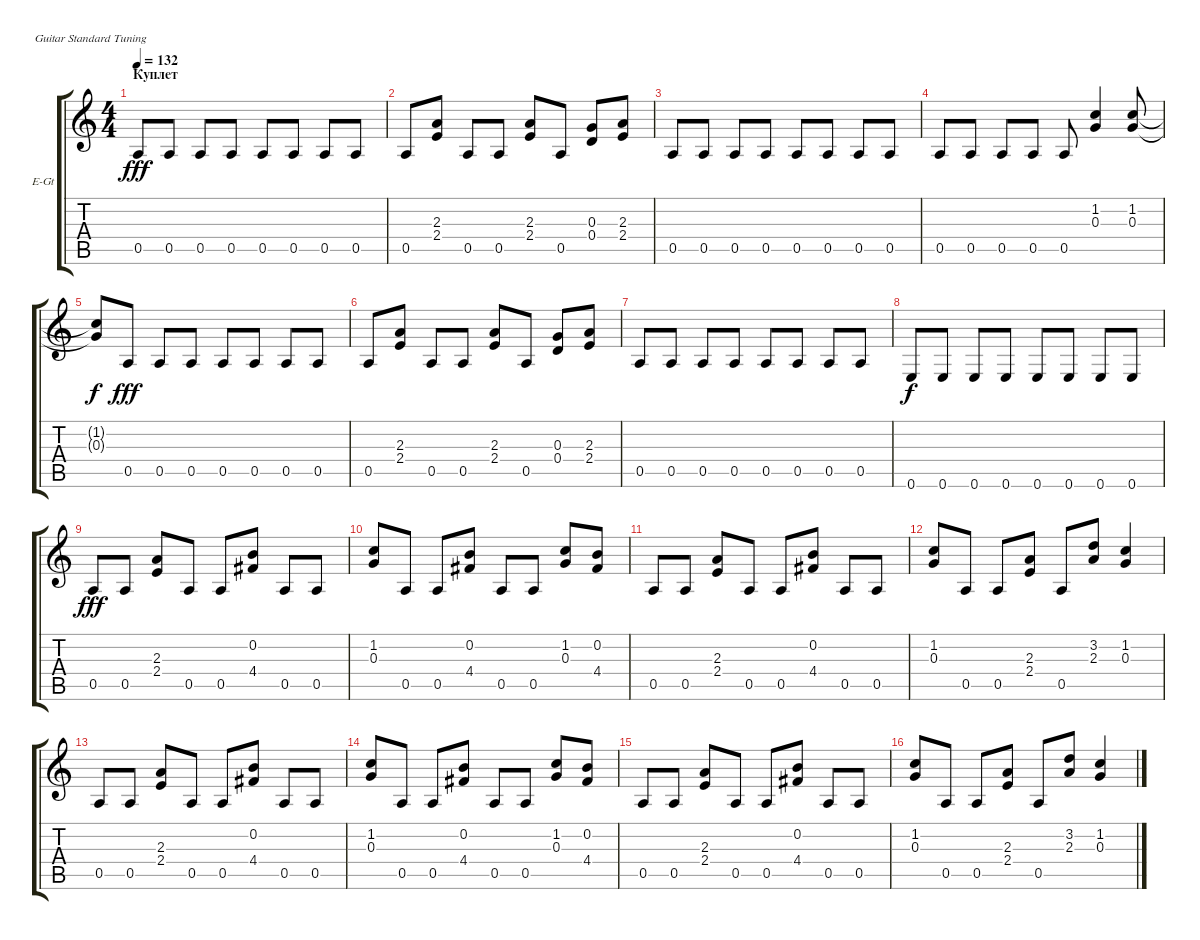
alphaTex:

\bracketExtendMode groupsimilarinstruments
\firstSystemTrackNameOrientation horizontal
\otherSystemsTrackNameOrientation horizontal
\track ("Андрей Большаков" "E-Gt") {instrument distortionguitar}
\staff {score tabs}
\tuning (E4 B3 G3 D3 A2 E2)
\ts (4 4)
\section ("" "Куплет")
\tempo 132
\clef g2
\scale
0.333333
\ks c
0.5.8{dy fff} 0.5.8 0.5.8 0.5.8 0.5.8 0.5.8 0.5.8 0.5.8 |
\scale
0.333333 0.5.8 (2.3 2.4).8 0.5.8 0.5.8 (2.3 2.4).8 0.5.8 (0.3 0.4).8 (2.3 2.4).8 |
\scale
0.333333 0.5.8 0.5.8 0.5.8 0.5.8 0.5.8 0.5.8 0.5.8 0.5.8 |
\scale
0.333333 0.5.8 0.5.8 0.5.8 0.5.8 0.5.8 (1.2 0.3).4 (1.2 0.3).8 |
\scale
0.333333 (1.2{t} 0.3{t}).8{dy f} 0.5.8{dy fff} 0.5.8 0.5.8 0.5.8 0.5.8 0.5.8 0.5.8 |
\scale
0.333333 0.5.8 (2.3 2.4).8 0.5.8 0.5.8 (2.3 2.4).8 0.5.8 (0.3 0.4).8 (2.3 2.4).8 |
\scale
0.333333 0.5.8 0.5.8 0.5.8 0.5.8 0.5.8 0.5.8 0.5.8 0.5.8 |
\scale
0.333333 0.6.8{dy f} 0.6.8 0.6.8 0.6.8 0.6.8 0.6.8 0.6.8 0.6.8 |
\scale
0.333333 0.5.8{dy fff} 0.5.8 (2.3 2.4).8 0.5.8 0.5.8 (0.2 4.4).8 0.5.8 0.5.8 |
\scale
0.333333 (1.2 0.3).8 0.5.8 0.5.8 (0.2 4.4).8 0.5.8 0.5.8 (1.2 0.3).8 (0.2 4.4).8 |
\scale
0.333333 0.5.8 0.5.8 (2.3 2.4).8 0.5.8 0.5.8 (0.2 4.4).8 0.5.8 0.5.8 |
\scale
0.333333 (1.2 0.3).8 0.5.8 0.5.8 (2.3 2.4).8 0.5.8 (3.2 2.3).8 (1.2 0.3).4 |
\scale
0.333333 0.5.8 0.5.8 (2.3 2.4).8 0.5.8 0.5.8 (0.2 4.4).8 0.5.8 0.5.8 |
\scale
0.333333 (1.2 0.3).8 0.5.8 0.5.8 (0.2 4.4).8 0.5.8 0.5.8 (1.2 0.3).8 (0.2 4.4).8 |
\scale
0.333333 0.5.8 0.5.8 (2.3 2.4).8 0.5.8 0.5.8 (0.2 4.4).8 0.5.8 0.5.8 |
\scale
0.333333 (1.2 0.3).8 0.5.8 0.5.8 (2.3 2.4).8 0.5.8 (3.2 2.3).8 (1.2 0.3).4
